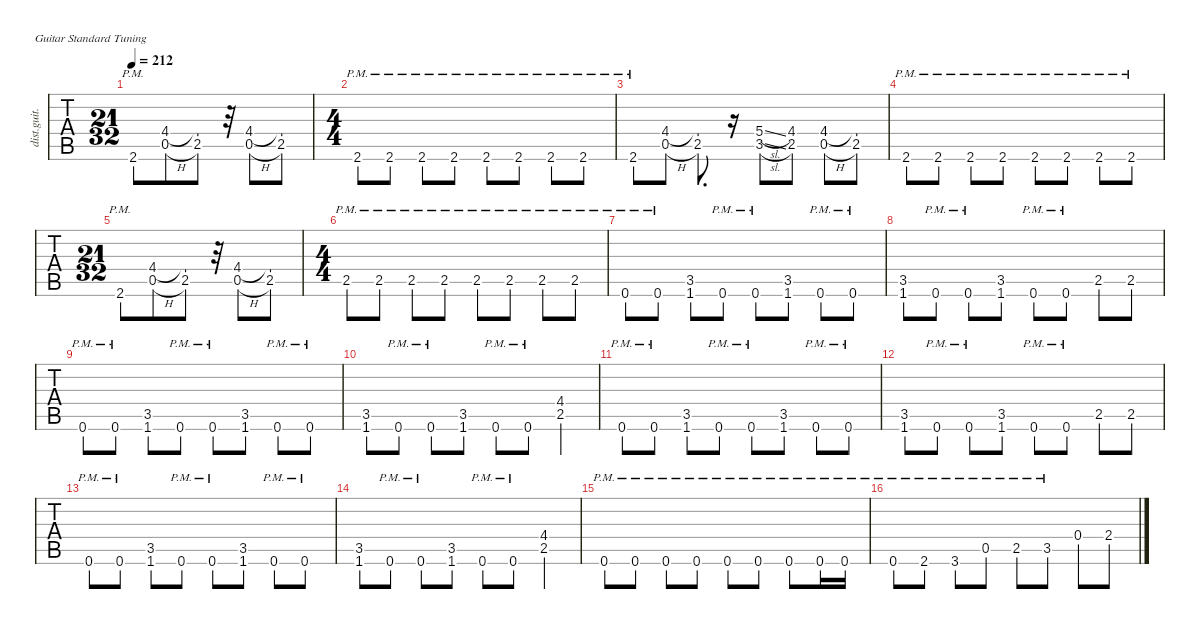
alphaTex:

\defaultSystemsLayout 4
\hideDynamics
\bracketExtendMode nobrackets
\track ("Rhythm Guitar (Kirk)" "dist.guit.") {defaultSystemsLayout 4 multiBarRest instrument distortionguitar}
\staff {tabs}
\tuning (E4 B3 G3 D3 A2 E2)
\ts (21 32)
\beaming (8 3 2)
\tempo 212
\clef g2
\scale
0.26197
\ks c
2.6{pm acc #}.8{dy mf} (4.4{acc #} 0.5{h}).8 (2.5 4.4{t acc #}).8 r.32 (4.4{acc #} 0.5{h}).8 (2.5 4.4{t acc #}).8 |
\ts (4 4)
\beaming (8 2 2 2 2)
\scale
0.200454 2.6{pm acc #}.8 2.6{pm acc #}.8 2.6{pm acc #}.8 2.6{pm acc #}.8 2.6{pm acc #}.8 2.6{pm acc #}.8 2.6{pm acc #}.8 2.6{pm acc #}.8 |
\scale
0.185408 2.6{pm acc #}.8 (4.4{acc #} 0.5{h}).8 (2.5 4.4{t acc #}).8{d} r.16 (3.5{sl} 5.4{sl}).8 (2.5 4.4{acc #}).8 (0.5{h} 4.4{acc #}).8 (2.5 4.4{t acc #}).8 |
\scale
0.204226 2.6{pm acc #}.8 2.6{pm acc #}.8 2.6{pm acc #}.8 2.6{pm acc #}.8 2.6{pm acc #}.8 2.6{pm acc #}.8 2.6{pm acc #}.8 2.6{pm acc #}.8 |
\ts (21 32)
\beaming (8 3 2)
\scale
0.209457 2.6{pm acc #}.8 (4.4{acc #} 0.5{h}).8 (2.5 4.4{t acc #}).8 r.32 (4.4{acc #} 0.5{h}).8 (2.5 4.4{t acc #}).8 |
\ts (4 4)
\beaming (8 2 2 2 2)
\scale
0.200454 2.5{pm}.8 2.5{pm}.8 2.5{pm}.8 2.5{pm}.8 2.5{pm}.8 2.5{pm}.8 2.5{pm}.8 2.5{pm}.8 |
\scale
0.234761 0.6{pm}.8 0.6{pm}.8 (1.6 3.5).8 0.6{pm}.8 0.6{pm}.8 (1.6 3.5).8 0.6{pm}.8 0.6{pm}.8 |
\scale
0.270965 (1.6 3.5).8 0.6{pm}.8 0.6{pm}.8 (1.6 3.5).8 0.6{pm}.8 0.6{pm}.8 2.5.8 2.5.8 |
\scale
0.247137 0.6{pm}.8 0.6{pm}.8 (1.6 3.5).8 0.6{pm}.8 0.6{pm}.8 (1.6 3.5).8 0.6{pm}.8 0.6{pm}.8 |
\scale
0.247137 (1.6 3.5).8 0.6{pm}.8 0.6{pm}.8 (1.6 3.5).8 0.6{pm}.8 0.6{pm}.8 (2.5 4.4{acc #}).4 |
\scale
0.244116 0.6{pm}.8 0.6{pm}.8 (1.6 3.5).8 0.6{pm}.8 0.6{pm}.8 (1.6 3.5).8 0.6{pm}.8 0.6{pm}.8 |
\scale
0.267653 (1.6 3.5).8 0.6{pm}.8 0.6{pm}.8 (1.6 3.5).8 0.6{pm}.8 0.6{pm}.8 2.5.8 2.5.8 |
\scale
0.244116 0.6{pm}.8 0.6{pm}.8 (1.6 3.5).8 0.6{pm}.8 0.6{pm}.8 (1.6 3.5).8 0.6{pm}.8 0.6{pm}.8 |
\scale
0.244116 (1.6 3.5).8 0.6{pm}.8 0.6{pm}.8 (1.6 3.5).8 0.6{pm}.8 0.6{pm}.8 (2.5 4.4{acc #}).4 |
\scale
0.244116 0.6{pm}.8 0.6{pm}.8 0.6{pm}.8 0.6{pm}.8 0.6{pm}.8 0.6{pm}.8 0.6{pm}.8 0.6{pm}.16 0.6{pm}.16 |
\scale
0.267653 0.6{pm}.8 2.6{pm acc #}.8 3.6{pm}.8 0.5{pm}.8 2.5{pm}.8 3.5{pm}.8 0.4.8 2.4.8
